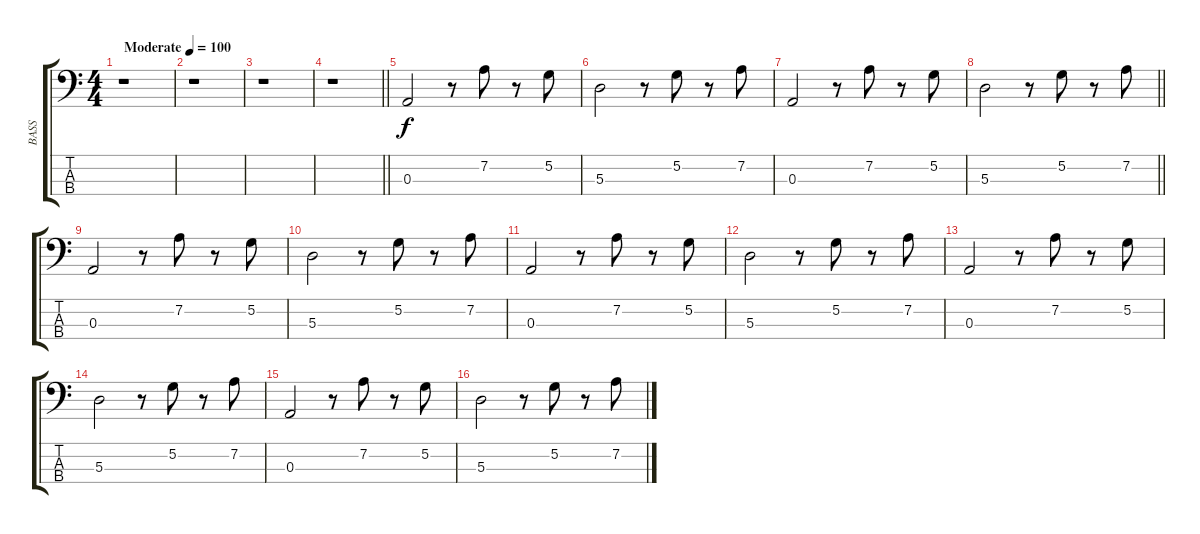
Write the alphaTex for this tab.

\track ("BASS" "BASS") {instrument electricbassfinger}
\staff {score tabs}
\tuning (G2 D2 A1 E1) {hide}
\ts (4 4)
\tempo (100 "Moderate")
\clef f4
\ks c
r.1{dy f instrument electricbassfinger} |
r.1 |
r.1 |
\barLineRight lightlight
r.1 |
0.3.2 r.8 7.2.8 r.8 5.2.8 |
5.3.2 r.8 5.2.8 r.8 7.2.8 |
0.3.2 r.8 7.2.8 r.8 5.2.8 |
\barLineRight lightlight
5.3.2 r.8 5.2.8 r.8 7.2.8 |
0.3.2 r.8 7.2.8 r.8 5.2.8 |
5.3.2 r.8 5.2.8 r.8 7.2.8 |
0.3.2 r.8 7.2.8 r.8 5.2.8 |
5.3.2 r.8 5.2.8 r.8 7.2.8 |
0.3.2 r.8 7.2.8 r.8 5.2.8 |
5.3.2 r.8 5.2.8 r.8 7.2.8 |
0.3.2 r.8 7.2.8 r.8 5.2.8 |
5.3.2 r.8 5.2.8 r.8 7.2.8
